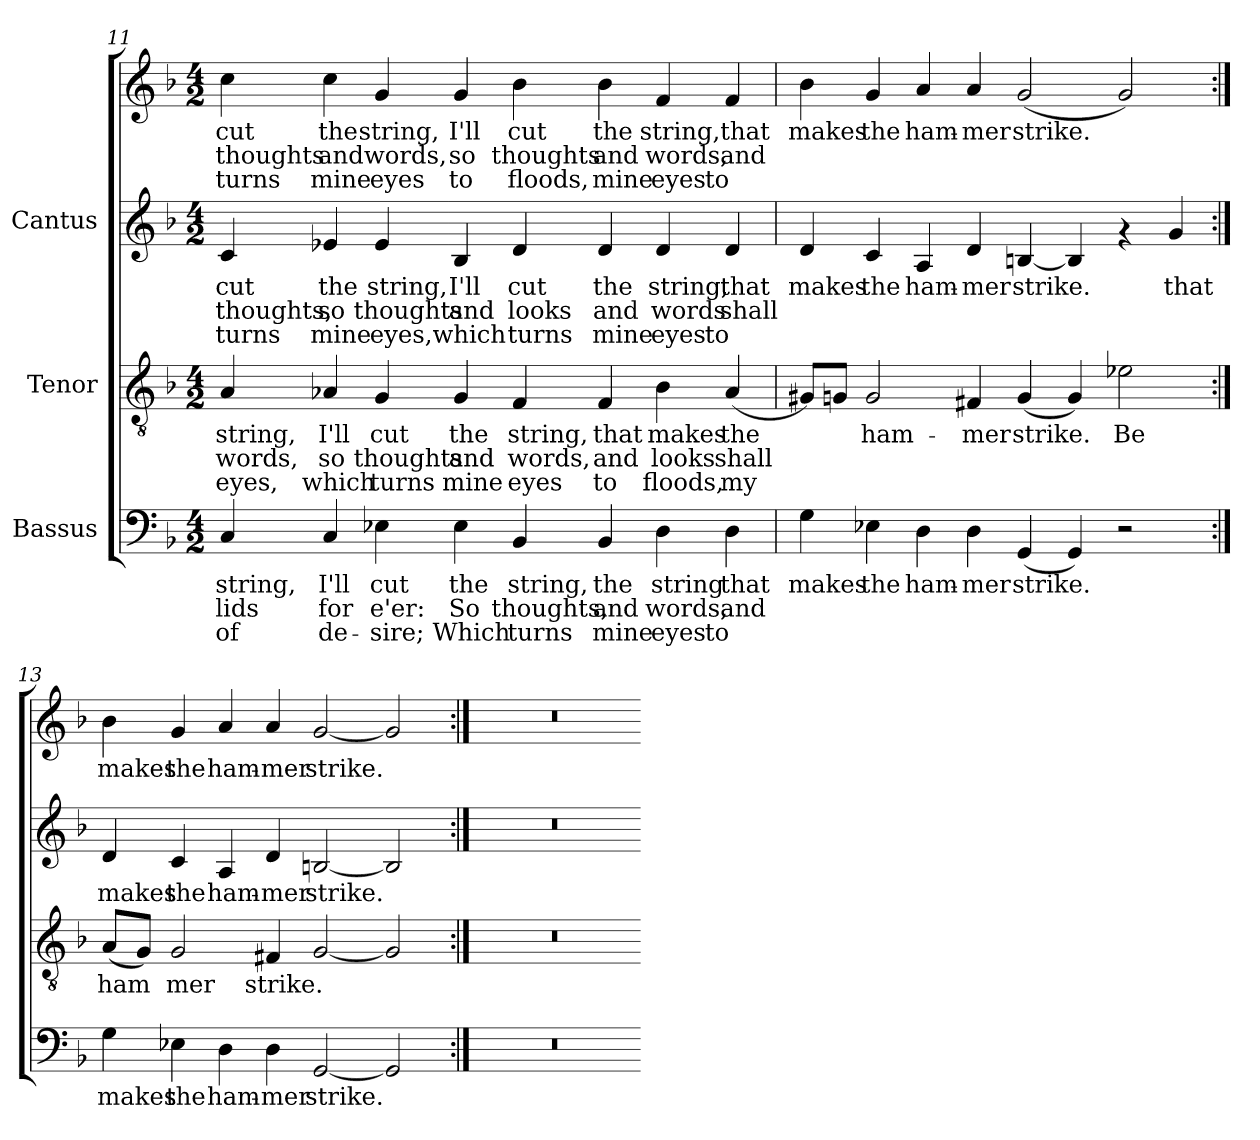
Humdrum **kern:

**kern	**text	**text	**text	**kern	**text	**text	**text	**kern	**text	**text	**text	**kern	**text	**text	**text
*part3	*part3	*part3	*part3	*part2	*part2	*part2	*part2	*part1	*part1	*part1	*part1	*part1	*part1	*part1	*part1
*staff4	*staff4	*staff4	*staff4	*staff3	*staff3	*staff3	*staff3	*staff2	*staff2	*staff2	*staff2	*staff1	*staff1	*staff1	*staff1
*I"Bassus	*	*	*	*I"Tenor	*	*	*	*I"Cantus	*	*	*	*	*	*	*
!!LO:PB:g=z
*clefF4	*	*	*	*clefGv2	*	*	*	*clefG2	*	*	*	*clefG2	*	*	*
*k[b-]	*	*	*	*k[b-]	*	*	*	*k[b-]	*	*	*	*k[b-]	*	*	*
*F:	*	*	*	*F:	*	*	*	*F:	*	*	*	*F:	*	*	*
*M4/2	*	*	*	*M4/2	*	*	*	*M4/2	*	*	*	*M4/2	*	*	*
=11	=11	=11	=11	=11	=11	=11	=11	=11	=11	=11	=11	=11	=11	=11	=11
!	!LO:LY:b:cj	!LO:LY:b:cj	!LO:LY:b:cj	!	!LO:LY:b:cj	!LO:LY:b:cj	!LO:LY:b:cj	!	!LO:LY:b:cj	!LO:LY:b:cj	!LO:LY:b:cj	!	!LO:LY:b:cj	!LO:LY:b:cj	!LO:LY:b:cj
4C/	string,	lids	of	4A/	string,	words,	eyes,	4c/	cut	thoughts,	turns	4cc\	cut	thoughts	turns
!	!LO:LY:b:cj	!LO:LY:b:cj	!LO:LY:b:cj	!	!LO:LY:b:cj	!LO:LY:b:cj	!LO:LY:b:cj	!	!LO:LY:b:cj	!LO:LY:b:cj	!LO:LY:b:cj	!	!LO:LY:b:cj	!LO:LY:b:cj	!LO:LY:b:cj
4C/	I'll	for	de-	4A-X/	I'll	so	which	4e-X/	the	so	mine	4cc\	the	and	mine
!	!LO:LY:b:cj	!LO:LY:b:cj	!LO:LY:b:cj	!	!LO:LY:b:cj	!LO:LY:b:cj	!LO:LY:b:cj	!	!LO:LY:b:cj	!LO:LY:b:cj	!LO:LY:b:cj	!	!LO:LY:b:cj	!LO:LY:b:cj	!LO:LY:b:cj
4E-X\	-cut	e'er:	sire;	4G/	cut	thoughts	turns	4e-/	string,	thoughts	eyes,	4g/	string,	words,	eyes
!	!LO:LY:b:cj	!LO:LY:b:cj	!LO:LY:b:cj	!	!LO:LY:b:cj	!LO:LY:b:cj	!LO:LY:b:cj	!	!LO:LY:b:cj	!LO:LY:b:cj	!LO:LY:b:cj	!	!LO:LY:b:cj	!LO:LY:b:cj	!LO:LY:b:cj
4E-\	the	So	Which	4G/	the	and	mine	4B-/	I'll	and	which	4g/	I'll	so	to
!	!LO:LY:b:cj	!LO:LY:b:cj	!LO:LY:b:cj	!	!LO:LY:b:cj	!LO:LY:b:cj	!LO:LY:b:cj	!	!LO:LY:b:cj	!LO:LY:b:cj	!LO:LY:b:cj	!	!LO:LY:b:cj	!LO:LY:b:cj	!LO:LY:b:cj
4BB-/	string,	thoughts,	turns	4F/	string,	words,	eyes	4d/	cut	looks	turns	4b-\	cut	thoughts	floods,
!	!LO:LY:b:cj	!LO:LY:b:cj	!LO:LY:b:cj	!	!LO:LY:b:cj	!LO:LY:b:cj	!LO:LY:b:cj	!	!LO:LY:b:cj	!LO:LY:b:cj	!LO:LY:b:cj	!	!LO:LY:b:cj	!LO:LY:b:cj	!LO:LY:b:cj
4BB-/	the	and	mine	4F/	that	and	to	4d/	the	and	mine	4b-\	the	and	mine
!	!LO:LY:b:cj	!LO:LY:b:cj	!LO:LY:b:cj	!	!LO:LY:b:cj	!LO:LY:b:cj	!LO:LY:b:cj	!	!LO:LY:b:cj	!LO:LY:b:cj	!LO:LY:b:cj	!	!LO:LY:b:cj	!LO:LY:b:cj	!LO:LY:b:cj
4D\	string	words,	eyes	4B-\	makes	looks	floods,	4d/	string,	words	eyes	4f/	string,	words,	eyes
!	!LO:LY:b:cj	!LO:LY:b:cj	!LO:LY:b:cj	!	!LO:LY:b:cj	!LO:LY:b:cj	!LO:LY:b:cj	!	!LO:LY:b:cj	!LO:LY:b:cj	!LO:LY:b:cj	!	!LO:LY:b:cj	!LO:LY:b:cj	!LO:LY:b:cj
4D\	that	and	to	[<4A-/	the	shall	my	4d/	that	shall	to	4f/	that	and	to
=12	=12	=12	=12	=12	=12	=12	=12	=12	=12	=12	=12	=12	=12	=12	=12
!	!LO:LY:b:cj	!	!	!	!LO:LY:b:cj	!	!	!	!LO:LY:b:cj	!	!	!	!LO:LY:b:cj	!	!
4G\	makes	.	.	8G#X/L]	.	.	.	4d/	makes	.	.	4b-\	makes	.	.
!	!	!	!	!	!LO:LY:b:cj	!	!	!	!	!	!	!	!	!	!
.	.	.	.	8Gn/J	.	.	.	.	.	.	.	.	.	.	.
!	!LO:LY:b:cj	!	!	!	!LO:LY:b:cj	!	!	!	!LO:LY:b:cj	!	!	!	!LO:LY:b:cj	!	!
4E-X\	the	.	.	2G/	ham-	.	.	4c/	the	.	.	4g/	the	.	.
!	!LO:LY:b:cj	!	!	!	!	!	!	!	!LO:LY:b:cj	!	!	!	!LO:LY:b:cj	!	!
4D\	ham-	.	.	.	.	.	.	4A/	ham-	.	.	4a/	ham-	.	.
!	!LO:LY:b:cj	!	!	!	!LO:LY:b:cj	!	!	!	!LO:LY:b:cj	!	!	!	!LO:LY:b:cj	!	!
4D\	-mer	.	.	4F#X/	-mer	.	.	4d/	-mer	.	.	4a/	-mer	.	.
!	!LO:LY:b:cj	!	!	!	!LO:LY:b:cj	!	!	!	!LO:LY:b:cj	!	!	!	!LO:LY:b:cj	!	!
(<4GG/	strike.	.	.	(<4G/	strike.	.	.	[<4Bn/	strike.	.	.	(<2g/	strike.	.	.
!	!LO:LY:b:cj	!	!	!	!LO:LY:b:cj	!	!	!	!LO:LY:b:cj	!	!	!	!	!	!
4GG/)	.	.	.	4G/)	.	.	.	4B/]	.	.	.	.	.	.	.
!	!	!	!	!	!LO:LY:b:cj	!	!	!	!	!	!	!	!LO:LY:b:cj	!	!
2r	.	.	.	2e-X\	Be	.	.	4rf	.	.	.	2g/)	.	.	.
!	!	!	!	!	!	!	!	!	!LO:LY:b:cj	!	!	!	!	!	!
.	.	.	.	.	.	.	.	4g/	that	.	.	.	.	.	.
!!LO:LB:g=z
=13:|!	=13:|!	=13:|!	=13:|!	=13:|!	=13:|!	=13:|!	=13:|!	=13:|!	=13:|!	=13:|!	=13:|!	=13:|!	=13:|!	=13:|!	=13:|!
!	!LO:LY:b:cj	!	!	!	!LO:LY:b:cj	!	!	!	!LO:LY:b:cj	!	!	!	!LO:LY:b:cj	!	!
4G\	makes	.	.	(<8A/L	ham-	.	.	4d/	makes	.	.	4b-\	makes	.	.
!	!	!	!	!	!LO:LY:b:cj	!	!	!	!	!	!	!	!	!	!
.	.	.	.	8G/J)	-	.	.	.	.	.	.	.	.	.	.
!	!LO:LY:b:cj	!	!	!	!LO:LY:b:cj	!	!	!	!LO:LY:b:cj	!	!	!	!LO:LY:b:cj	!	!
4E-X\	the	.	.	2G/	mer	.	.	4c/	the	.	.	4g/	the	.	.
!	!LO:LY:b:cj	!	!	!	!	!	!	!	!LO:LY:b:cj	!	!	!	!LO:LY:b:cj	!	!
4D\	ham-	.	.	.	.	.	.	4A/	ham-	.	.	4a/	ham-	.	.
!	!LO:LY:b:cj	!	!	!	!LO:LY:b:cj	!	!	!	!LO:LY:b:cj	!	!	!	!LO:LY:b:cj	!	!
4D\	-mer	.	.	4F#X/	strike.	.	.	4d/	-mer	.	.	4a/	-mer	.	.
!	!LO:LY:b:cj	!	!	!	!LO:LY:b:cj	!	!	!	!LO:LY:b:cj	!	!	!	!LO:LY:b:cj	!	!
[<2GG/	strike.	.	.	[<2G/	.	.	.	[<2Bn/	strike.	.	.	[<2g/	strike.	.	.
!	!LO:LY:b:cj	!	!	!	!LO:LY:b:cj	!	!	!	!LO:LY:b:cj	!	!	!	!LO:LY:b:cj	!	!
2GG/]	.	.	.	2G/]	.	.	.	2B/]	.	.	.	2g/]	.	.	.
=14:|!	=14:|!	=14:|!	=14:|!	=14:|!	=14:|!	=14:|!	=14:|!	=14:|!	=14:|!	=14:|!	=14:|!	=14:|!	=14:|!	=14:|!	=14:|!
0r	.	.	.	0r	.	.	.	0r	.	.	.	0r	.	.	.
=	==	==	==	=	==	==	==	==	==	==	==	==	==	==	==
*-	*-	*-	*-	*-	*-	*-	*-	*-	*-	*-	*-	*-	*-	*-	*-
